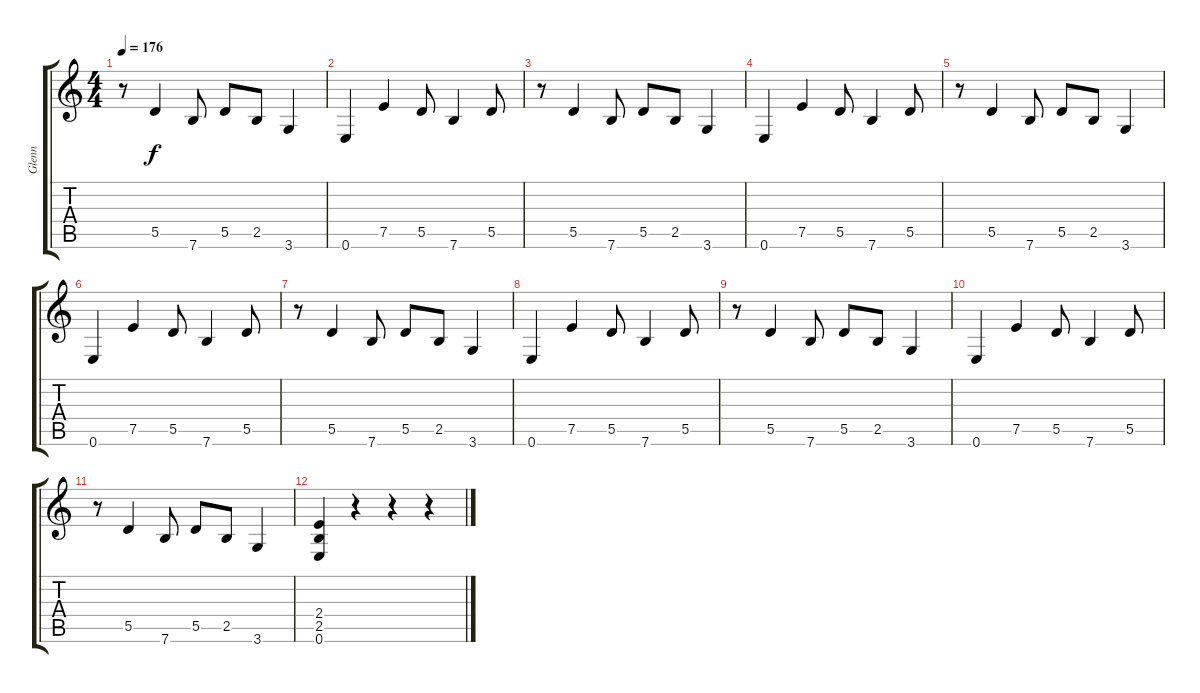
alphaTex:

\track ("Glenn" "Glenn") {instrument distortionguitar}
\staff {score tabs}
\tuning (E4 B3 G3 D3 A2 E2) {hide}
\ts (4 4)
\tempo 176
\clef g2
\ks c
r.8{dy f} 5.5.4 7.6.8 5.5.8 2.5.8 3.6.4 |
0.6.4 7.5.4 5.5.8 7.6.4 5.5.8 |
r.8 5.5.4 7.6.8 5.5.8 2.5.8 3.6.4 |
0.6.4 7.5.4 5.5.8 7.6.4 5.5.8 |
r.8 5.5.4 7.6.8 5.5.8 2.5.8 3.6.4 |
0.6.4 7.5.4 5.5.8 7.6.4 5.5.8 |
r.8 5.5.4 7.6.8 5.5.8 2.5.8 3.6.4 |
0.6.4 7.5.4 5.5.8 7.6.4 5.5.8 |
r.8 5.5.4 7.6.8 5.5.8 2.5.8 3.6.4 |
0.6.4 7.5.4 5.5.8 7.6.4 5.5.8 |
r.8 5.5.4 7.6.8 5.5.8 2.5.8 3.6.4 |
(2.4 2.5 0.6).4 r.4 r.4 r.4
